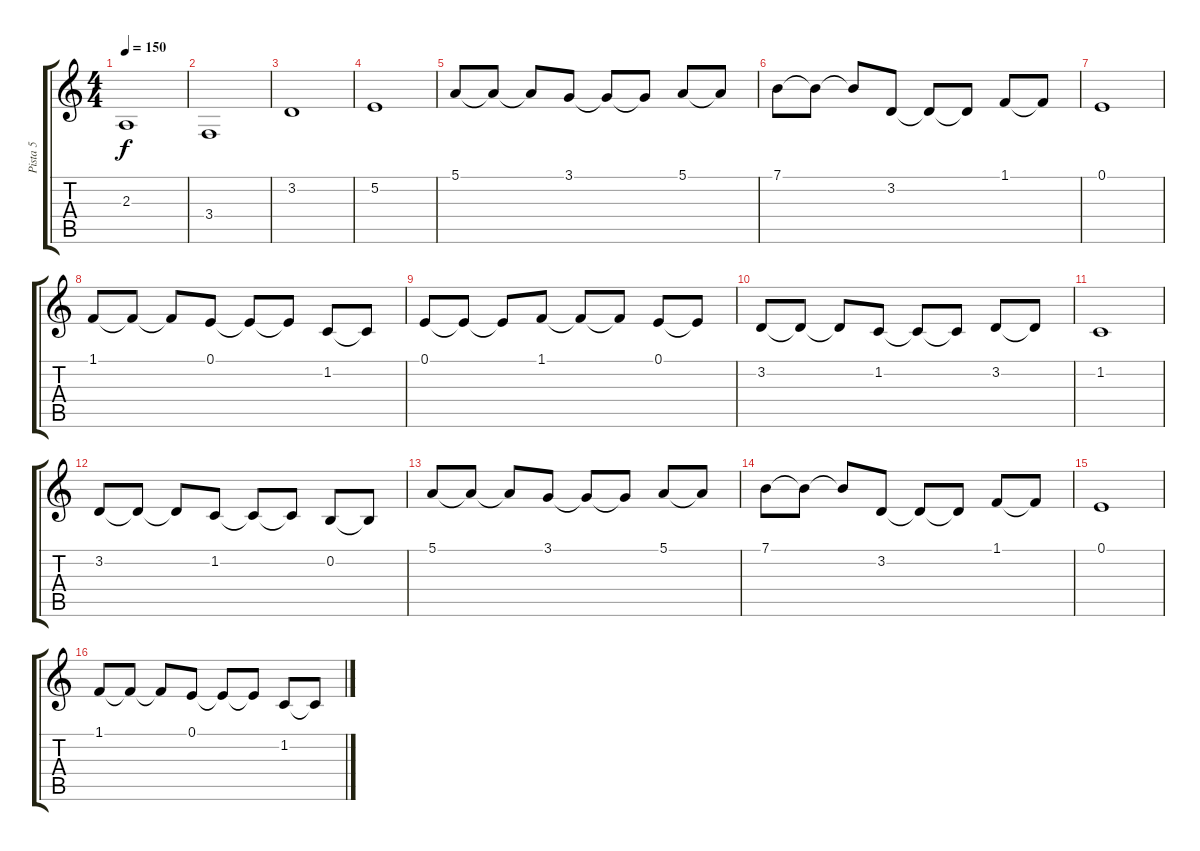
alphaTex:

\track ("Pista 5" "Pista 5") {instrument acousticgrandpiano}
\staff {score tabs}
\tuning (E4 B3 G3 D3 A2 E2) {hide}
\ts (4 4)
\tempo 150
\clef g2
\ks c
2.3.1{dy f} |
3.4.1 |
3.2.1 |
5.2.1 |
5.1.8 5.1{t}.8 5.1{t}.8 3.1.8 3.1{t}.8 3.1{t}.8 5.1.8 5.1{t}.8 |
7.1.8 7.1{t}.8 7.1{t}.8 3.2.8 3.2{t}.8 3.2{t}.8 1.1.8 1.1{t}.8 |
0.1.1 |
1.1.8 1.1{t}.8 1.1{t}.8 0.1.8 0.1{t}.8 0.1{t}.8 1.2.8 1.2{t}.8 |
0.1.8 0.1{t}.8 0.1{t}.8 1.1.8 1.1{t}.8 1.1{t}.8 0.1.8 0.1{t}.8 |
3.2.8 3.2{t}.8 3.2{t}.8 1.2.8 1.2{t}.8 1.2{t}.8 3.2.8 3.2{t}.8 |
1.2.1 |
3.2.8 3.2{t}.8 3.2{t}.8 1.2.8 1.2{t}.8 1.2{t}.8 0.2.8 0.2{t}.8 |
5.1.8 5.1{t}.8 5.1{t}.8 3.1.8 3.1{t}.8 3.1{t}.8 5.1.8 5.1{t}.8 |
7.1.8 7.1{t}.8 7.1{t}.8 3.2.8 3.2{t}.8 3.2{t}.8 1.1.8 1.1{t}.8 |
0.1.1 |
1.1.8 1.1{t}.8 1.1{t}.8 0.1.8 0.1{t}.8 0.1{t}.8 1.2.8 1.2{t}.8
